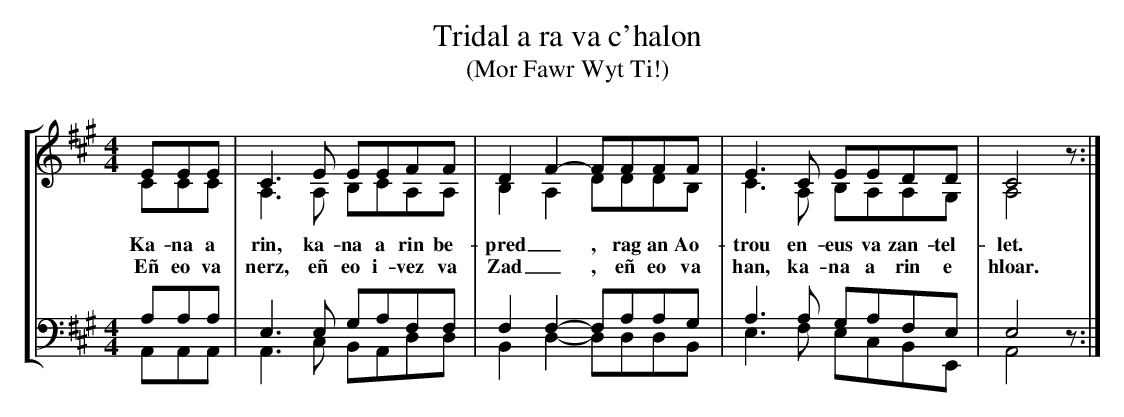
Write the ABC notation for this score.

X:1
T:Tridal a ra va c'halon
T:(Mor Fawr Wyt Ti!)
M:4/4
L:1/8
%%staves [(1 2) (3 4)]
K:A
V:1
EEE	  |C3E	   EEFF        |D2F2-    FFFF	  |E3C   EEDD		  |C4   z:|
V:2
CCC	  |A,3A,   B,CA,A,     |B,2A,2-  DDDB,    |C3A,  B,A,A,G,	  |A,4  z:|
w:Ka-na a |rin, ka-na a rin be-|pred_,  rag an Ao-|trou en-eus va zan-tel-|let.
w:Eñ eo va|nerz, eñ eo i-vez va|Zad_,     eñ eo va|han, ka-na a rin e     |hloar.
V:3 clef=bass middle=D,
A,A,A,	  |E,3E,   G,A,F,F,    |F,2F,2-  F,A,A,G, |A,3A, G,A,F,E,	  |E,4  z:|
V:4 clef=bass middle=D,
A,,A,,A,, |A,,3C,  B,,A,,D,D,  |B,,2D,2- D,D,D,B,,|E,3F, E,C,B,,E,,	  |A,,4 z:|
